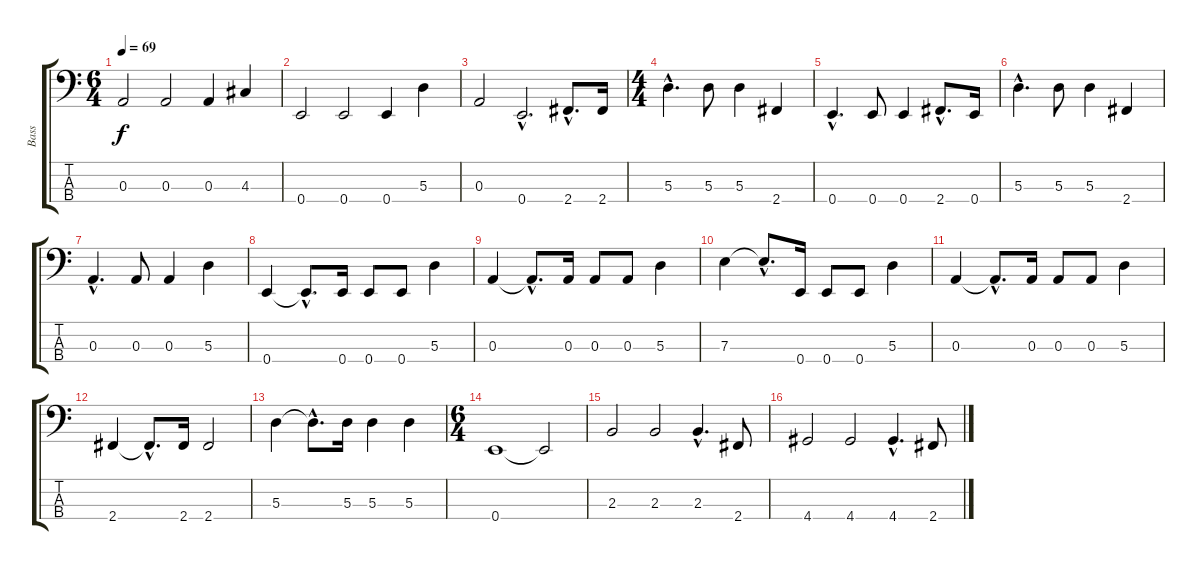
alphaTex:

\track ("Bass" "Bass") {instrument electricbassfinger}
\staff {score tabs}
\tuning (G2 D2 A1 E1) {hide}
\ts (6 4)
\tempo 69
\clef f4
\ks c
0.3.2{dy f} 0.3.2 0.3.4 4.3.4 |
0.4.2 0.4.2 0.4.4 5.3.4 |
0.3.2 0.4{hac}.2{d} 2.4{hac}.8{d} 2.4.16 |
\ts (4 4)
5.3{hac}.4{d} 5.3.8 5.3.4 2.4.4 |
0.4{hac}.4{d} 0.4.8 0.4.4 2.4{hac}.8{d} 0.4.16 |
5.3{hac}.4{d} 5.3.8 5.3.4 2.4.4 |
0.3{hac}.4{d} 0.3.8 0.3.4 5.3.4 |
0.4.4 0.4{hac t}.8{d} 0.4.16 0.4.8 0.4.8 5.3.4 |
0.3.4 0.3{hac t}.8{d} 0.3.16 0.3.8 0.3.8 5.3.4 |
7.3.4 7.3{hac t}.8{d} 0.4.16 0.4.8 0.4.8 5.3.4 |
0.3.4 0.3{hac t}.8{d} 0.3.16 0.3.8 0.3.8 5.3.4 |
2.4.4 2.4{hac t}.8{d} 2.4.16 2.4.2 |
5.3.4 5.3{hac t}.8{d} 5.3.16 5.3.4 5.3.4 |
\ts (6 4)
0.4.1 0.4{t}.2 |
2.3.2 2.3.2 2.3{hac}.4{d} 2.4.8 |
4.4.2 4.4.2 4.4{hac}.4{d} 2.4.8
